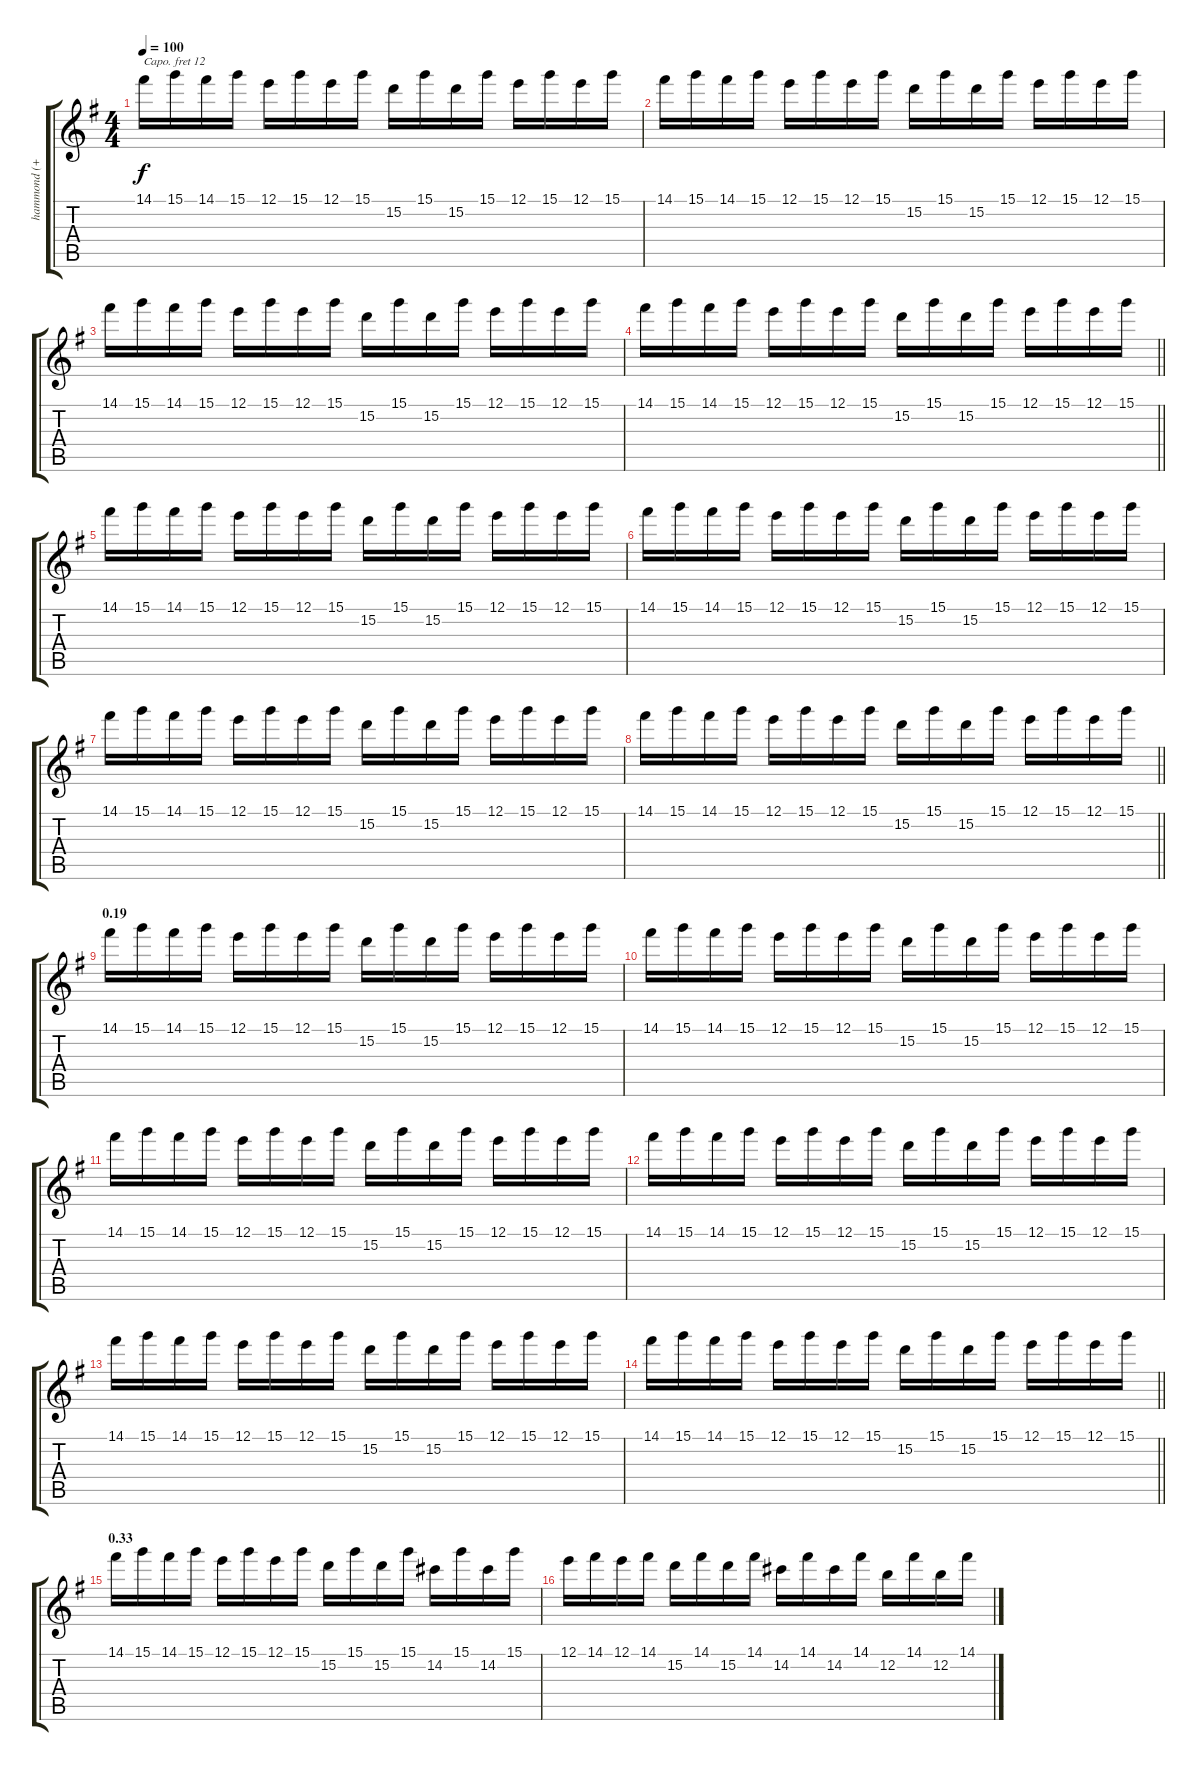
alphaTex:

\track ("hammond (+12)" "hammond (+") {instrument drawbarorgan}
\staff {score tabs}
\capo 12
\tuning (E4 B3 G3 D3 A2 E2) {hide}
\ts (4 4)
\tempo 100
\clef g2
\ks g
14.1.16{dy f instrument drawbarorgan} 15.1.16 14.1.16 15.1.16 12.1.16 15.1.16 12.1.16 15.1.16 15.2.16 15.1.16 15.2.16 15.1.16 12.1.16 15.1.16 12.1.16 15.1.16 |
14.1.16 15.1.16 14.1.16 15.1.16 12.1.16 15.1.16 12.1.16 15.1.16 15.2.16 15.1.16 15.2.16 15.1.16 12.1.16 15.1.16 12.1.16 15.1.16 |
14.1.16 15.1.16 14.1.16 15.1.16 12.1.16 15.1.16 12.1.16 15.1.16 15.2.16 15.1.16 15.2.16 15.1.16 12.1.16 15.1.16 12.1.16 15.1.16 |
\barLineRight lightlight
14.1.16 15.1.16 14.1.16 15.1.16 12.1.16 15.1.16 12.1.16 15.1.16 15.2.16 15.1.16 15.2.16 15.1.16 12.1.16 15.1.16 12.1.16 15.1.16 |
14.1.16 15.1.16 14.1.16 15.1.16 12.1.16 15.1.16 12.1.16 15.1.16 15.2.16 15.1.16 15.2.16 15.1.16 12.1.16 15.1.16 12.1.16 15.1.16 |
14.1.16 15.1.16 14.1.16 15.1.16 12.1.16 15.1.16 12.1.16 15.1.16 15.2.16 15.1.16 15.2.16 15.1.16 12.1.16 15.1.16 12.1.16 15.1.16 |
14.1.16 15.1.16 14.1.16 15.1.16 12.1.16 15.1.16 12.1.16 15.1.16 15.2.16 15.1.16 15.2.16 15.1.16 12.1.16 15.1.16 12.1.16 15.1.16 |
\barLineRight lightlight
14.1.16 15.1.16 14.1.16 15.1.16 12.1.16 15.1.16 12.1.16 15.1.16 15.2.16 15.1.16 15.2.16 15.1.16 12.1.16 15.1.16 12.1.16 15.1.16 |
\section ("" "0.19")
14.1.16 15.1.16 14.1.16 15.1.16 12.1.16 15.1.16 12.1.16 15.1.16 15.2.16 15.1.16 15.2.16 15.1.16 12.1.16 15.1.16 12.1.16 15.1.16 |
14.1.16 15.1.16 14.1.16 15.1.16 12.1.16 15.1.16 12.1.16 15.1.16 15.2.16 15.1.16 15.2.16 15.1.16 12.1.16 15.1.16 12.1.16 15.1.16 |
14.1.16 15.1.16 14.1.16 15.1.16 12.1.16 15.1.16 12.1.16 15.1.16 15.2.16 15.1.16 15.2.16 15.1.16 12.1.16 15.1.16 12.1.16 15.1.16 |
14.1.16 15.1.16 14.1.16 15.1.16 12.1.16 15.1.16 12.1.16 15.1.16 15.2.16 15.1.16 15.2.16 15.1.16 12.1.16 15.1.16 12.1.16 15.1.16 |
14.1.16 15.1.16 14.1.16 15.1.16 12.1.16 15.1.16 12.1.16 15.1.16 15.2.16 15.1.16 15.2.16 15.1.16 12.1.16 15.1.16 12.1.16 15.1.16 |
\barLineRight lightlight
14.1.16 15.1.16 14.1.16 15.1.16 12.1.16 15.1.16 12.1.16 15.1.16 15.2.16 15.1.16 15.2.16 15.1.16 12.1.16 15.1.16 12.1.16 15.1.16 |
\section ("" "0.33")
14.1.16 15.1.16 14.1.16 15.1.16 12.1.16 15.1.16 12.1.16 15.1.16 15.2.16 15.1.16 15.2.16 15.1.16 14.2.16 15.1.16 14.2.16 15.1.16 |
12.1.16 14.1.16 12.1.16 14.1.16 15.2.16 14.1.16 15.2.16 14.1.16 14.2.16 14.1.16 14.2.16 14.1.16 12.2.16 14.1.16 12.2.16 14.1.16
